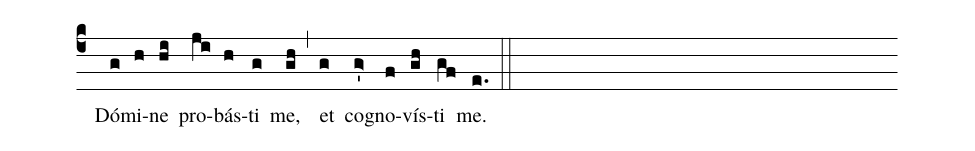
%%
(c4) () Dó(g)mi(h)ne(hi) pro(ji)bás(h)ti(g) me,(gh) (,) et(g) co(g>')gno(f)vís(gh)ti(gf) me.(e.) (::)
